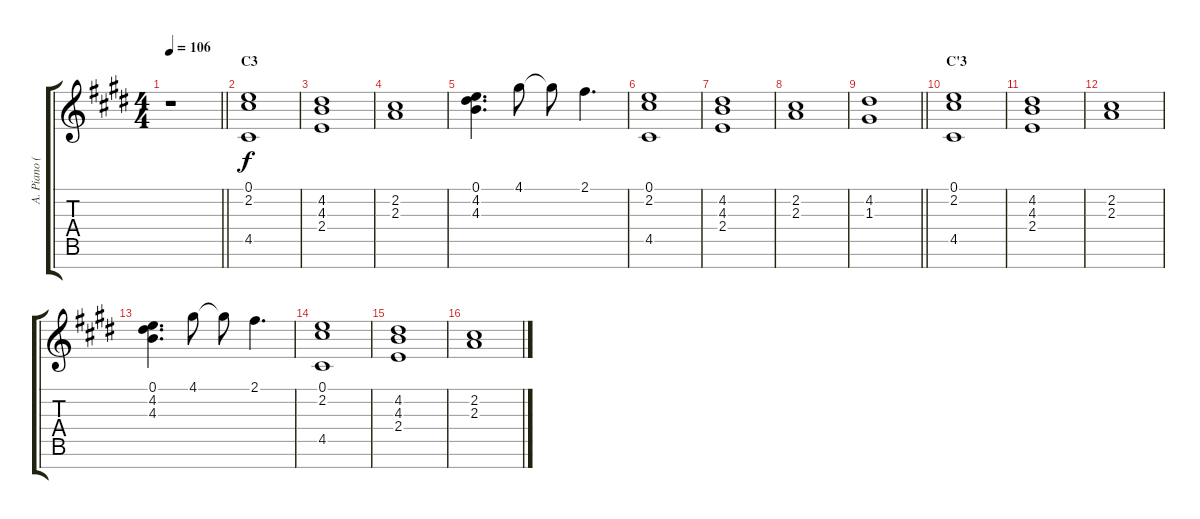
\track ("A. Piano (Right Hand)" "A. Piano (") {instrument acousticgrandpiano}
\staff {score tabs}
\tuning (E5 B4 G4 D4 A3 E3 B2) {hide}
\ts (4 4)
\tempo 106
\clef g2
\barLineRight lightlight
\ks e
r.1{dy f} |
\section ("" "C3")
(0.1 2.2 4.5).1 |
(4.2 4.3 2.4).1 |
(2.2 2.3).1 |
(0.1 4.2 4.3).4{d} 4.1.8 4.1{t}.8 2.1.4{d} |
(0.1 2.2 4.5).1 |
(4.2 4.3 2.4).1 |
(2.2 2.3).1 |
\barLineRight lightlight
(4.2 1.3).1 |
\section ("" "C'3")
(0.1 2.2 4.5).1 |
(4.2 4.3 2.4).1 |
(2.2 2.3).1 |
(0.1 4.2 4.3).4{d} 4.1.8 4.1{t}.8 2.1.4{d} |
(0.1 2.2 4.5).1 |
(4.2 4.3 2.4).1 |
(2.2 2.3).1
